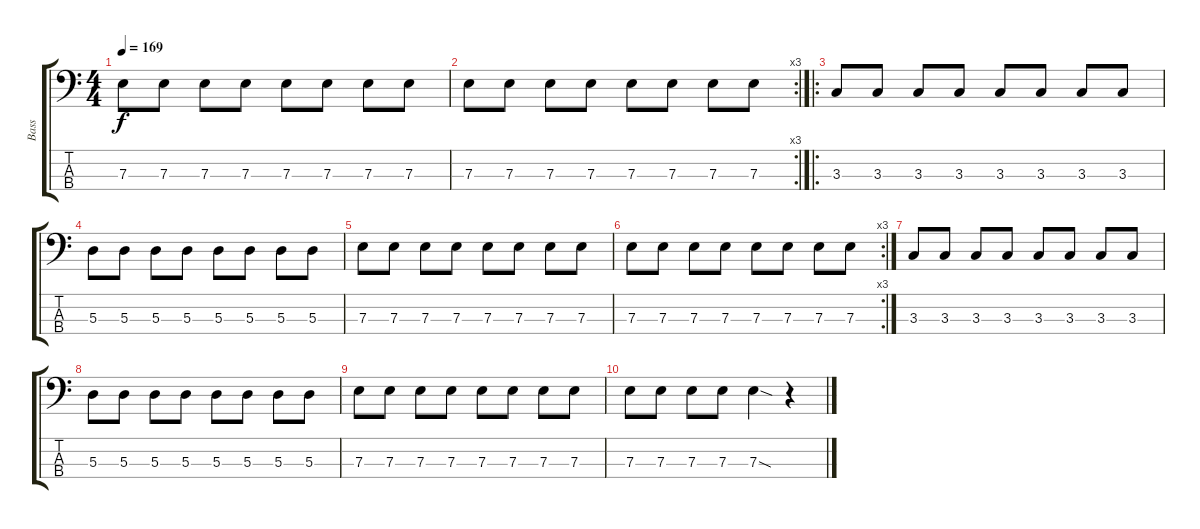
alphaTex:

\track ("Bass" "Bass") {instrument electricbasspick}
\staff {score tabs}
\tuning (G2 D2 A1 E1) {hide}
\ts (4 4)
\tempo 169
\clef f4
\ks c
7.3.8{dy f} 7.3.8 7.3.8 7.3.8 7.3.8 7.3.8 7.3.8 7.3.8 |
\rc 3
7.3.8 7.3.8 7.3.8 7.3.8 7.3.8 7.3.8 7.3.8 7.3.8 |
\ro
3.3.8 3.3.8 3.3.8 3.3.8 3.3.8 3.3.8 3.3.8 3.3.8 |
5.3.8 5.3.8 5.3.8 5.3.8 5.3.8 5.3.8 5.3.8 5.3.8 |
7.3.8 7.3.8 7.3.8 7.3.8 7.3.8 7.3.8 7.3.8 7.3.8 |
\rc 3
7.3.8 7.3.8 7.3.8 7.3.8 7.3.8 7.3.8 7.3.8 7.3.8 |
3.3.8 3.3.8 3.3.8 3.3.8 3.3.8 3.3.8 3.3.8 3.3.8 |
5.3.8 5.3.8 5.3.8 5.3.8 5.3.8 5.3.8 5.3.8 5.3.8 |
7.3.8 7.3.8 7.3.8 7.3.8 7.3.8 7.3.8 7.3.8 7.3.8 |
7.3.8 7.3.8 7.3.8 7.3.8 7.3{sod}.4 r.4
